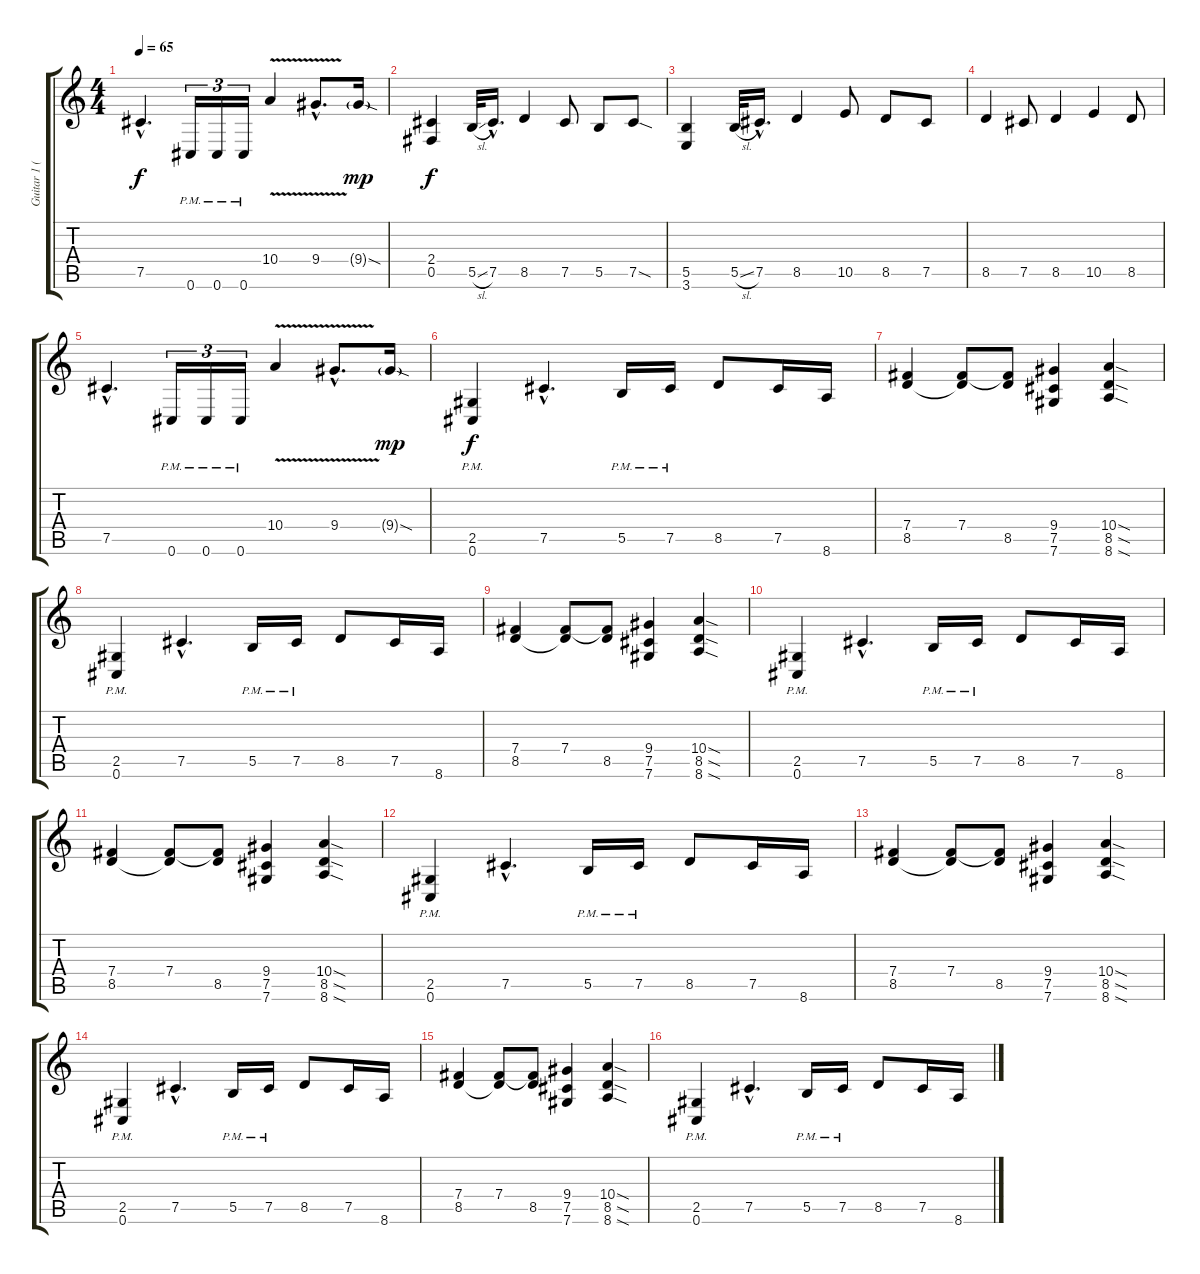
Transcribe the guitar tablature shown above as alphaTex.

\track ("Guitar 1 (Distortion)" "Guitar 1 (") {instrument distortionguitar}
\staff {score tabs}
\tuning (Db4 Ab3 E3 B2 Gb2 Db2) {hide}
\ts (4 4)
\tempo 65
\clef g2
\ks c
7.5{hac}.4{d dy f} 0.6{pm}.16{tu (3 2)} 0.6{pm}.16{tu (3 2)} 0.6{pm}.16{tu (3 2)} 10.4{v}.4 9.4{v hac}.8{d} 9.4{sod g}.16{dy mp} |
(2.4 0.5).4{dy f} 5.5{sl}.32 7.5{hac}.16{d} 8.5.4 7.5.8 5.5.8 7.5{sod}.8 |
(5.5 3.6).4 5.5{sl}.32 7.5{hac}.16{d} 8.5.4 10.5.8 8.5.8 7.5.8 |
8.5.4 7.5.8 8.5.4 10.5.4 8.5.8 |
7.5{hac}.4{d} 0.6{pm}.16{tu (3 2)} 0.6{pm}.16{tu (3 2)} 0.6{pm}.16{tu (3 2)} 10.4{v}.4 9.4{v hac}.8{d} 9.4{sod g}.16{dy mp} |
(2.5{pm} 0.6{pm}).4{dy f} 7.5{hac}.4{d} 5.5{pm}.16 7.5{pm}.16 8.5.8 7.5.16 8.6.16 |
(7.4 8.5).4 (7.4 8.5{t}).8 (7.4{t} 8.5).8 (9.4 7.5 7.6).4 (10.4{sod} 8.5{sod} 8.6{sod}).4 |
(2.5{pm} 0.6{pm}).4 7.5{hac}.4{d} 5.5{pm}.16 7.5{pm}.16 8.5.8 7.5.16 8.6.16 |
(7.4 8.5).4 (7.4 8.5{t}).8 (7.4{t} 8.5).8 (9.4 7.5 7.6).4 (10.4{sod} 8.5{sod} 8.6{sod}).4 |
(2.5{pm} 0.6{pm}).4 7.5{hac}.4{d} 5.5{pm}.16 7.5{pm}.16 8.5.8 7.5.16 8.6.16 |
(7.4 8.5).4 (7.4 8.5{t}).8 (7.4{t} 8.5).8 (9.4 7.5 7.6).4 (10.4{sod} 8.5{sod} 8.6{sod}).4 |
(2.5{pm} 0.6{pm}).4 7.5{hac}.4{d} 5.5{pm}.16 7.5{pm}.16 8.5.8 7.5.16 8.6.16 |
(7.4 8.5).4 (7.4 8.5{t}).8 (7.4{t} 8.5).8 (9.4 7.5 7.6).4 (10.4{sod} 8.5{sod} 8.6{sod}).4 |
(2.5{pm} 0.6{pm}).4 7.5{hac}.4{d} 5.5{pm}.16 7.5{pm}.16 8.5.8 7.5.16 8.6.16 |
(7.4 8.5).4 (7.4 8.5{t}).8 (7.4{t} 8.5).8 (9.4 7.5 7.6).4 (10.4{sod} 8.5{sod} 8.6{sod}).4 |
(2.5{pm} 0.6{pm}).4 7.5{hac}.4{d} 5.5{pm}.16 7.5{pm}.16 8.5.8 7.5.16 8.6.16
